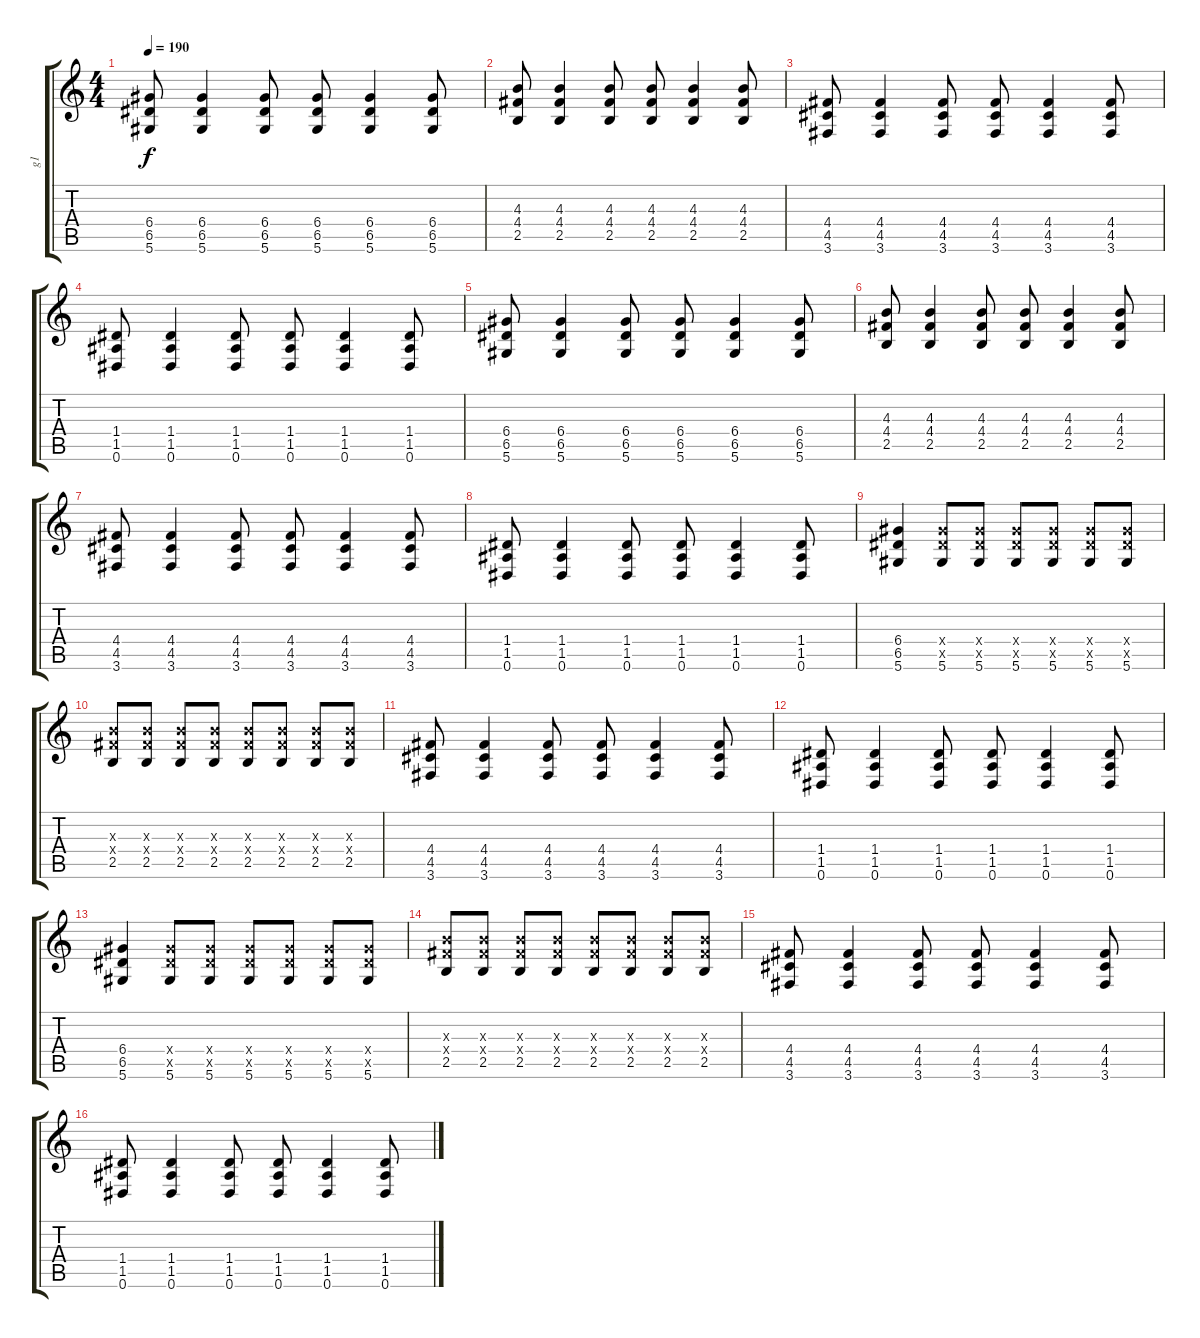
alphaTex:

\track ("g1" "g1") {instrument overdrivenguitar}
\staff {score tabs}
\tuning (E4 B3 G3 D3 A2 Eb2) {hide}
\ts (4 4)
\tempo 190
\clef g2
\ks c
(6.4 6.5 5.6).8{dy f} (6.4 6.5 5.6).4 (6.4 6.5 5.6).8 (6.4 6.5 5.6).8 (6.4 6.5 5.6).4 (6.4 6.5 5.6).8 |
(4.3 4.4 2.5).8 (4.3 4.4 2.5).4 (4.3 4.4 2.5).8 (4.3 4.4 2.5).8 (4.3 4.4 2.5).4 (4.3 4.4 2.5).8 |
(4.4 4.5 3.6).8 (4.4 4.5 3.6).4 (4.4 4.5 3.6).8 (4.4 4.5 3.6).8 (4.4 4.5 3.6).4 (4.4 4.5 3.6).8 |
(1.4 1.5 0.6).8 (1.4 1.5 0.6).4 (1.4 1.5 0.6).8 (1.4 1.5 0.6).8 (1.4 1.5 0.6).4 (1.4 1.5 0.6).8 |
(6.4 6.5 5.6).8 (6.4 6.5 5.6).4 (6.4 6.5 5.6).8 (6.4 6.5 5.6).8 (6.4 6.5 5.6).4 (6.4 6.5 5.6).8 |
(4.3 4.4 2.5).8 (4.3 4.4 2.5).4 (4.3 4.4 2.5).8 (4.3 4.4 2.5).8 (4.3 4.4 2.5).4 (4.3 4.4 2.5).8 |
(4.4 4.5 3.6).8 (4.4 4.5 3.6).4 (4.4 4.5 3.6).8 (4.4 4.5 3.6).8 (4.4 4.5 3.6).4 (4.4 4.5 3.6).8 |
(1.4 1.5 0.6).8 (1.4 1.5 0.6).4 (1.4 1.5 0.6).8 (1.4 1.5 0.6).8 (1.4 1.5 0.6).4 (1.4 1.5 0.6).8 |
(6.4 6.5 5.6).4 (6.4{x} 6.5{x} 5.6).8 (6.4{x} 6.5{x} 5.6).8 (6.4{x} 6.5{x} 5.6).8 (6.4{x} 6.5{x} 5.6).8 (6.4{x} 6.5{x} 5.6).8 (6.4{x} 6.5{x} 5.6).8 |
(4.3{x} 4.4{x} 2.5).8 (4.3{x} 4.4{x} 2.5).8 (4.3{x} 4.4{x} 2.5).8 (4.3{x} 4.4{x} 2.5).8 (4.3{x} 4.4{x} 2.5).8 (4.3{x} 4.4{x} 2.5).8 (4.3{x} 4.4{x} 2.5).8 (4.3{x} 4.4{x} 2.5).8 |
(4.4 4.5 3.6).8 (4.4 4.5 3.6).4 (4.4 4.5 3.6).8 (4.4 4.5 3.6).8 (4.4 4.5 3.6).4 (4.4 4.5 3.6).8 |
(1.4 1.5 0.6).8 (1.4 1.5 0.6).4 (1.4 1.5 0.6).8 (1.4 1.5 0.6).8 (1.4 1.5 0.6).4 (1.4 1.5 0.6).8 |
(6.4 6.5 5.6).4 (6.4{x} 6.5{x} 5.6).8 (6.4{x} 6.5{x} 5.6).8 (6.4{x} 6.5{x} 5.6).8 (6.4{x} 6.5{x} 5.6).8 (6.4{x} 6.5{x} 5.6).8 (6.4{x} 6.5{x} 5.6).8 |
(4.3{x} 4.4{x} 2.5).8 (4.3{x} 4.4{x} 2.5).8 (4.3{x} 4.4{x} 2.5).8 (4.3{x} 4.4{x} 2.5).8 (4.3{x} 4.4{x} 2.5).8 (4.3{x} 4.4{x} 2.5).8 (4.3{x} 4.4{x} 2.5).8 (4.3{x} 4.4{x} 2.5).8 |
(4.4 4.5 3.6).8 (4.4 4.5 3.6).4 (4.4 4.5 3.6).8 (4.4 4.5 3.6).8 (4.4 4.5 3.6).4 (4.4 4.5 3.6).8 |
(1.4 1.5 0.6).8 (1.4 1.5 0.6).4 (1.4 1.5 0.6).8 (1.4 1.5 0.6).8 (1.4 1.5 0.6).4 (1.4 1.5 0.6).8
